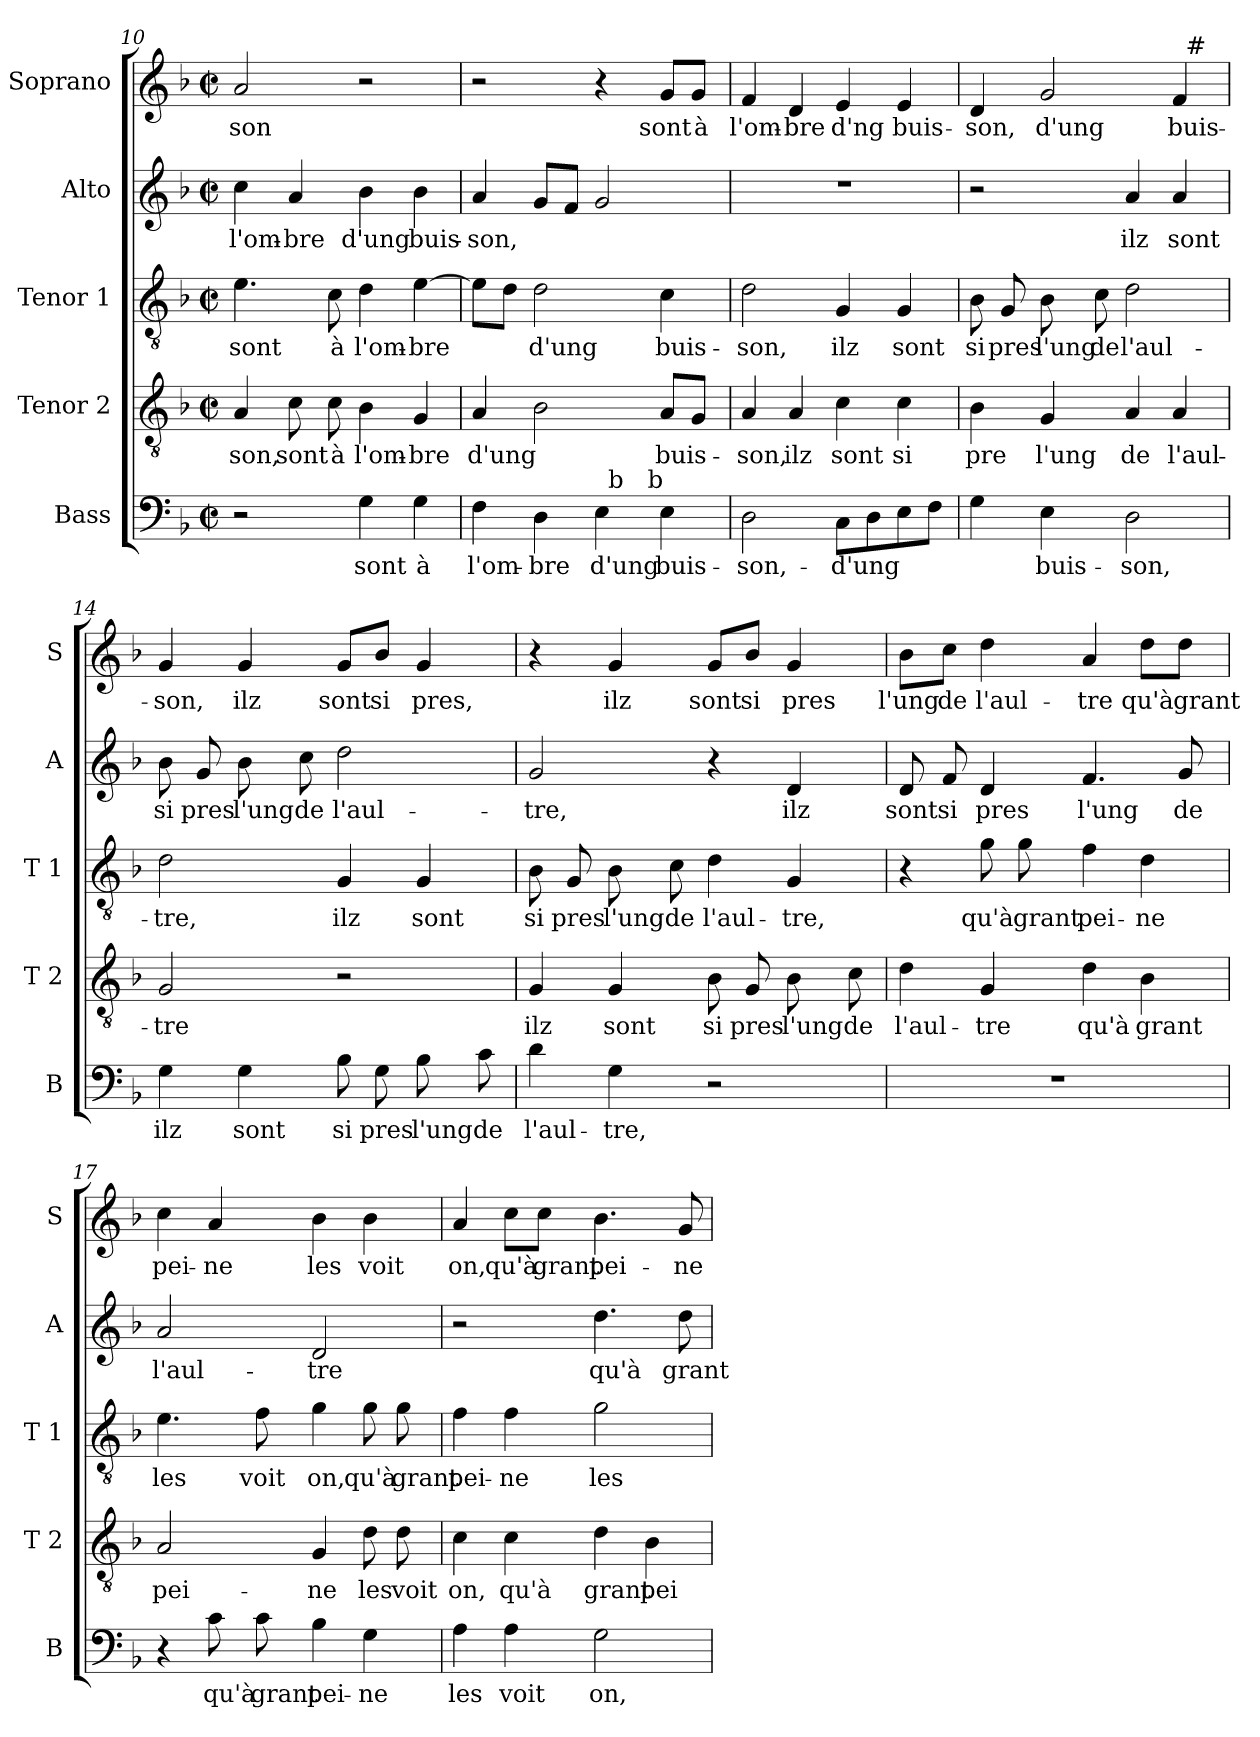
**kern	**text	**kern	**text	**kern	**text	**kern	**text	**kern	**text
*part5	*part5	*part4	*part4	*part3	*part3	*part2	*part2	*part1	*part1
*staff5	*staff5	*staff4	*staff4	*staff3	*staff3	*staff2	*staff2	*staff1	*staff1
*I"Bass	*	*I"Tenor 2	*	*I"Tenor 1	*	*I"Alto	*	*I"Soprano	*
*I'B	*	*I'T 2	*	*I'T 1	*	*I'A	*	*I'S	*
*clefF4	*	*clefGv2	*	*clefGv2	*	*clefG2	*	*clefG2	*
*k[b-]	*	*k[b-]	*	*k[b-]	*	*k[b-]	*	*k[b-]	*
*F:	*	*F:	*	*F:	*	*F:	*	*F:	*
*M2/2	*	*M2/2	*	*M2/2	*	*M2/2	*	*M2/2	*
*met(c|)	*	*met(c|)	*	*met(c|)	*	*met(c|)	*	*met(c|)	*
=10	=10	=10	=10	=10	=10	=10	=10	=10	=10
2r	.	4A/	-son,	4.e\	sont	4cc\	l'om-	2a/	-son
.	.	8c\	sont	.	.	4a/	-bre	.	.
.	.	8c\	à	8c\	à	.	.	.	.
4G\	sont	4B-\	l'om-	4d\	l'om-	4b-\	d'ung	2r	.
4G\	à	4G/	-bre	[4e\	-bre	4b-\	buis-	.	.
=11	=11	=11	=11	=11	=11	=11	=11	=11	=11
*^	*	*	*	*	*	*	*	*	*
*	*^	*	*	*	*	*	*	*	*	*
4F\	2ryy	2ryy	l'om-	4A/	d'ung	8e\L]	.	4a/	-son,	2r	.
.	.	.	.	.	.	8d\J	.	.	.	.	.
4D\	.	.	-bre	2B-\	.	2d\	d'ung	8g/L	.	.	.
.	.	.	.	.	.	.	.	8f/J	.	.	.
4E\	32ryy	8..ryy	d'ung	.	.	.	.	2g/	.	4r	.
!	!LO:TX:a:t=b	!	!	!	!	!	!	!	!	!	!
.	4...ryy	.	.	.	.	.	.	.	.	.	.
!	!	!LO:TX:a:t=b	!	!	!	!	!	!	!	!	!
.	.	4ryy	.	.	.	.	.	.	.	.	.
4E\	.	.	buis-	8A/L	buis-	4c\	buis-	.	.	8g/L	sont
.	.	.	.	8G/J	.	.	.	.	.	8g/J	à
.	.	32ryy	.	.	.	.	.	.	.	.	.
*v	*v	*v	*	*	*	*	*	*	*	*	*
!!LO:LB:g=z
=12	=12	=12	=12	=12	=12	=12	=12	=12	=12
2D\	-son,-	4A/	-son,	2d\	-son,	1r	.	4f/	l'om-
.	.	4A/	ilz	.	.	.	.	4d/	-bre
8C\L	-d'ung	4c\	sont	4G/	ilz	.	.	4e/	d'ng
8D\	.	.	.	.	.	.	.	.	.
8E\	.	4c\	si	4G/	sont	.	.	4e/	buis-
8F\J	.	.	.	.	.	.	.	.	.
=13	=13	=13	=13	=13	=13	=13	=13	=13	=13
*	*	*	*	*	*	*	*	*^	*
4G\	.	4B-\	pre	8B-\	si	2r	.	4d/	2ryy	-son,
.	.	.	.	8G/	pres	.	.	.	.	.
4E\	buis-	4G/	l'ung	8B-\	l'ung	.	.	2g/	.	d'ung
.	.	.	.	8c\	de	.	.	.	.	.
2D\	-son,	4A/	de	2d\	l'aul-	4a/	ilz	.	4ryy	.
.	.	4A/	l'aul-	.	.	4a/	sont	4f/	32ryy	buis-
!	!	!	!	!	!	!	!	!	!LO:TX:a:t=#	!
.	.	.	.	.	.	.	.	.	8..ryy	.
*	*	*	*	*	*	*	*	*v	*v	*
=14	=14	=14	=14	=14	=14	=14	=14	=14	=14
4G\	ilz	2G/	-tre	2d\	-tre,	8b-\	si	4g/	-son,
.	.	.	.	.	.	8g/	pres	.	.
4G\	sont	.	.	.	.	8b-\	l'ung	4g/	ilz
.	.	.	.	.	.	8cc\	de	.	.
8B-\	si	2r	.	4G/	ilz	2dd\	l'aul-	8g/L	sont
8G\	pres	.	.	.	.	.	.	8b-/J	si
8B-\	l'ung	.	.	4G/	sont	.	.	4g/	pres,
8c\	de	.	.	.	.	.	.	.	.
!!LO:LB:g=z
=15	=15	=15	=15	=15	=15	=15	=15	=15	=15
4d\	l'aul-	4G/	ilz	8B-\	si	2g/	-tre,	4r	.
.	.	.	.	8G/	pres	.	.	.	.
4G\	-tre,	4G/	sont	8B-\	l'ung	.	.	4g/	ilz
.	.	.	.	8c\	de	.	.	.	.
2r	.	8B-\	si	4d\	l'aul-	4r	.	8g/L	sont
.	.	8G/	pres	.	.	.	.	8b-/J	si
.	.	8B-\	l'ung	4G/	-tre,	4d/	ilz	4g/	pres
.	.	8c\	de	.	.	.	.	.	.
=16	=16	=16	=16	=16	=16	=16	=16	=16	=16
1r	.	4d\	l'aul-	4r	.	8d/	sont	8b-\L	l'ung
.	.	.	.	.	.	8f/	si	8cc\J	de
.	.	4G/	-tre	8g\	qu'à	4d/	pres	4dd\	l'aul-
.	.	.	.	8g\	grant	.	.	.	.
.	.	4d\	qu'à	4f\	pei-	4.f/	l'ung	4a/	-tre
.	.	4B-\	grant	4d\	-ne	.	.	8dd\L	qu'à
.	.	.	.	.	.	8g/	de	8dd\J	grant
=17	=17	=17	=17	=17	=17	=17	=17	=17	=17
4r	.	2A/	pei-	4.e\	les	2a/	l'aul-	4cc\	pei-
8c\	qu'à	.	.	.	.	.	.	4a/	-ne
8c\	grant	.	.	8f\	voit	.	.	.	.
4B-\	pei-	4G/	-ne	4g\	on,	2d/	-tre	4b-\	les
4G\	-ne	8d\	les	8g\	qu'à	.	.	4b-\	voit
.	.	8d\	voit	8g\	grant	.	.	.	.
!!LO:PB:g=z
=18	=18	=18	=18	=18	=18	=18	=18	=18	=18
4A\	les	4c\	on,	4f\	pei-	2r	.	4a/	on,
4A\	voit	4c\	qu'à	4f\	-ne	.	.	8cc\L	qu'à
.	.	.	.	.	.	.	.	8cc\J	grant
2G\	on,	4d\	grant	2g\	les	4.dd\	qu'à	4.b-\	pei-
.	.	4B-\	pei-	.	.	.	.	.	.
.	.	.	.	.	.	8dd\	grant	8g/	-ne
=	=	=	=	=	=	=	=	=	=
*-	*-	*-	*-	*-	*-	*-	*-	*-	*-
